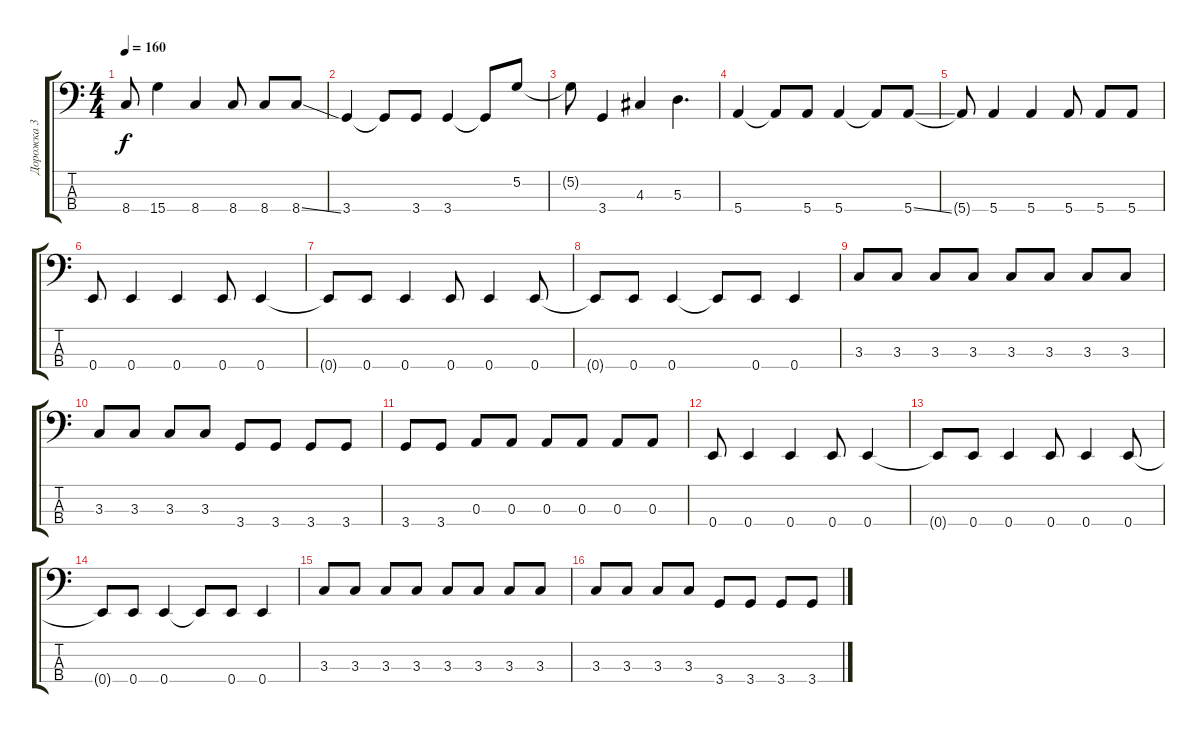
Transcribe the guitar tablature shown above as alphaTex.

\track ("Дорожка 3" "Дорожка 3") {instrument electricbassfinger}
\staff {score tabs}
\tuning (G2 D2 A1 E1) {hide}
\ts (4 4)
\tempo 160
\clef f4
\ks c
8.4{t}.8{dy f} 15.4.4 8.4.4 8.4.8 8.4.8 8.4{ss}.8 |
3.4.4 3.4{t}.8 3.4.8 3.4.4 3.4{t}.8 5.2.8 |
5.2{t}.8 3.4.4 4.3.4 5.3.4{d} |
5.4.4 5.4{t}.8 5.4.8 5.4.4 5.4{t}.8 5.4{ss}.8 |
5.4{t}.8 5.4.4 5.4.4 5.4.8 5.4.8 5.4.8 |
0.4.8 0.4.4 0.4.4 0.4.8 0.4.4 |
0.4{t}.8 0.4.8 0.4.4 0.4.8 0.4.4 0.4.8 |
0.4{t}.8 0.4.8 0.4.4 0.4{t}.8 0.4.8 0.4.4 |
3.3.8 3.3.8 3.3.8 3.3.8 3.3.8 3.3.8 3.3.8 3.3.8 |
3.3.8 3.3.8 3.3.8 3.3.8 3.4.8 3.4.8 3.4.8 3.4.8 |
3.4.8 3.4.8 0.3.8 0.3.8 0.3.8 0.3.8 0.3.8 0.3.8 |
0.4.8 0.4.4 0.4.4 0.4.8 0.4.4 |
0.4{t}.8 0.4.8 0.4.4 0.4.8 0.4.4 0.4.8 |
0.4{t}.8 0.4.8 0.4.4 0.4{t}.8 0.4.8 0.4.4 |
3.3.8 3.3.8 3.3.8 3.3.8 3.3.8 3.3.8 3.3.8 3.3.8 |
3.3.8 3.3.8 3.3.8 3.3.8 3.4.8 3.4.8 3.4.8 3.4.8
